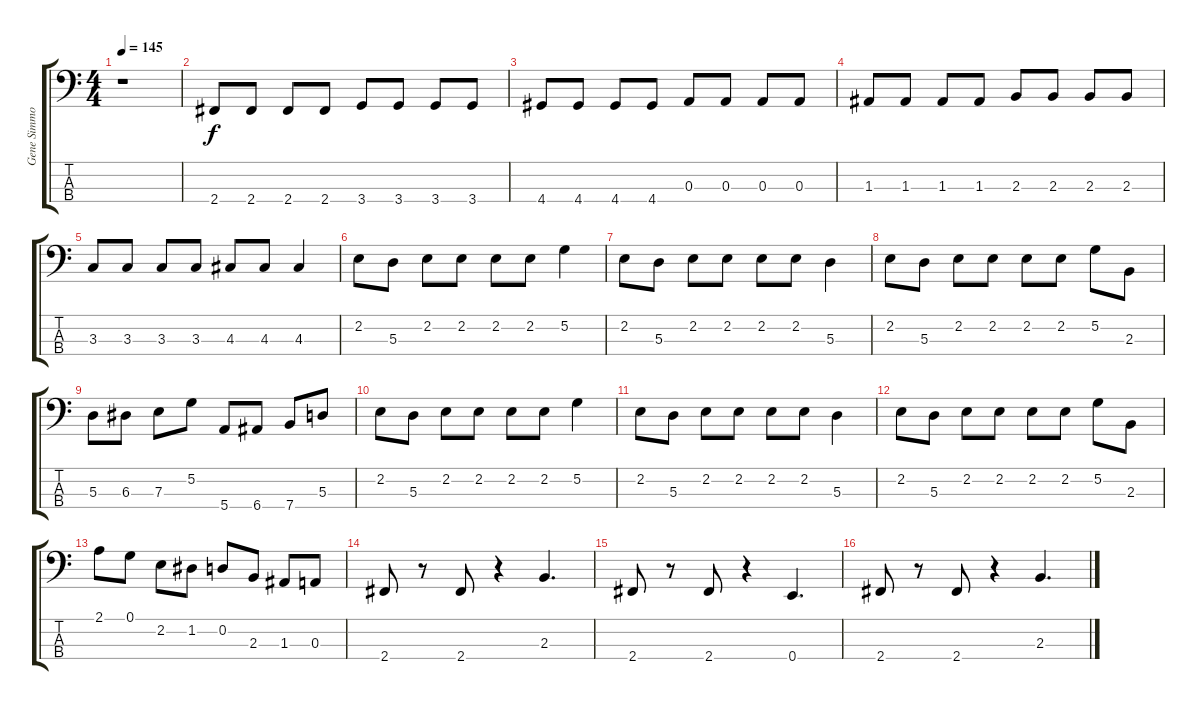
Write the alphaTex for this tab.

\track ("Gene Simmons [Bass]" "Gene Simmo") {instrument electricbasspick}
\staff {score tabs}
\tuning (G2 D2 A1 E1) {hide}
\ts (4 4)
\tempo 145
\clef f4
\ks c
r.1{dy f instrument electricbasspick} |
2.4.8 2.4.8 2.4.8 2.4.8 3.4.8 3.4.8 3.4.8 3.4.8 |
4.4.8 4.4.8 4.4.8 4.4.8 0.3.8 0.3.8 0.3.8 0.3.8 |
1.3.8 1.3.8 1.3.8 1.3.8 2.3.8 2.3.8 2.3.8 2.3.8 |
3.3.8 3.3.8 3.3.8 3.3.8 4.3.8 4.3.8 4.3.4 |
2.2.8 5.3.8 2.2.8 2.2.8 2.2.8 2.2.8 5.2.4 |
2.2.8 5.3.8 2.2.8 2.2.8 2.2.8 2.2.8 5.3.4 |
2.2.8 5.3.8 2.2.8 2.2.8 2.2.8 2.2.8 5.2.8 2.3.8 |
5.3.8 6.3.8 7.3.8 5.2.8 5.4.8 6.4.8 7.4.8 5.3.8 |
2.2.8 5.3.8 2.2.8 2.2.8 2.2.8 2.2.8 5.2.4 |
2.2.8 5.3.8 2.2.8 2.2.8 2.2.8 2.2.8 5.3.4 |
2.2.8 5.3.8 2.2.8 2.2.8 2.2.8 2.2.8 5.2.8 2.3.8 |
2.1.8 0.1.8 2.2.8 1.2.8 0.2.8 2.3.8 1.3.8 0.3.8 |
2.4.8 r.8 2.4.8 r.4 2.3.4{d} |
2.4.8 r.8 2.4.8 r.4 0.4.4{d} |
2.4.8 r.8 2.4.8 r.4 2.3.4{d}
